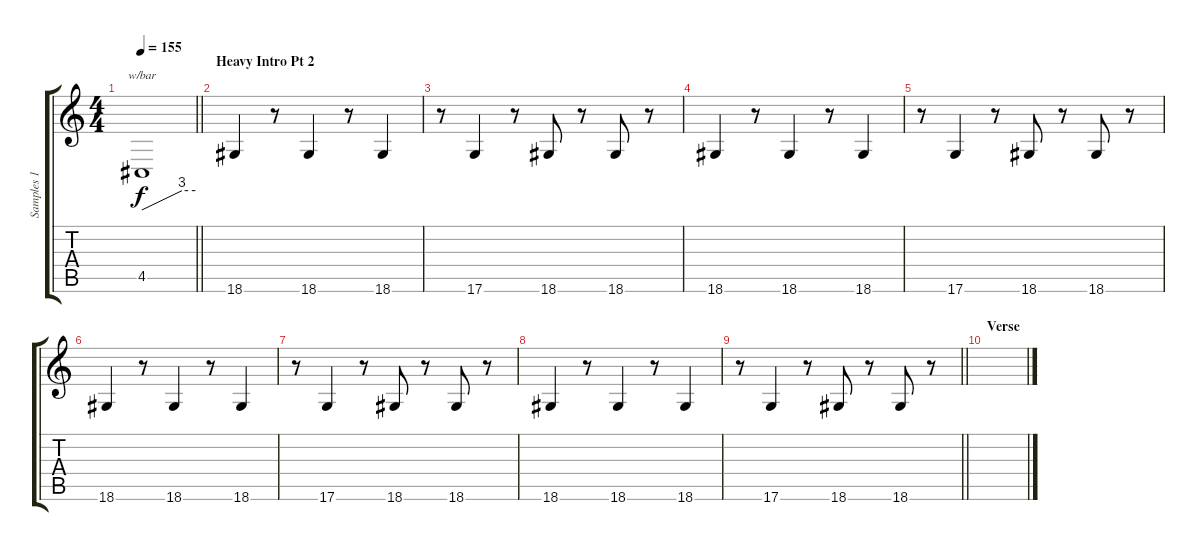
\track ("Samples 1" "Samples 1") {instrument seashore}
\staff {score tabs}
\tuning (E4 B3 G3 D3 A2 D2) {hide}
\ts (4 4)
\tempo 155
\clef g2
\barLineRight lightlight
\ks c
4.5.1{tbe (custom default 0 0 45 12 60 12) dy f volume 8} |
\section ("" "Heavy Intro Pt 2")
18.6.4{volume 16} r.8 18.6.4 r.8 18.6.4 |
r.8 17.6.4 r.8 18.6.8 r.8 18.6.8 r.8 |
18.6.4 r.8 18.6.4 r.8 18.6.4 |
r.8 17.6.4 r.8 18.6.8 r.8 18.6.8 r.8 |
18.6.4 r.8 18.6.4 r.8 18.6.4 |
r.8 17.6.4 r.8 18.6.8 r.8 18.6.8 r.8 |
18.6.4 r.8 18.6.4 r.8 18.6.4 |
\barLineRight lightlight
r.8 17.6.4 r.8 18.6.8 r.8 18.6.8 r.8 |
\section ("" "Verse")
